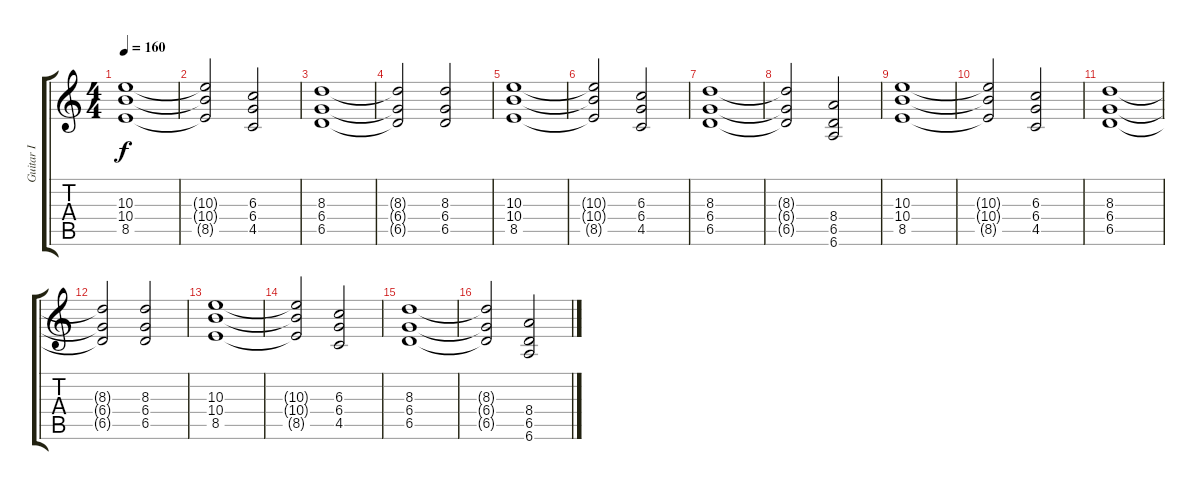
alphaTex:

\track ("Guitar I" "Guitar I") {instrument distortionguitar}
\staff {score tabs}
\tuning (Eb4 Bb3 Gb3 Db3 Ab2 Eb2) {hide}
\ts (4 4)
\tempo 160
\clef g2
\ks c
(10.3 10.4 8.5).1{dy f} |
(10.3{t} 10.4{t} 8.5{t}).2 (6.3 6.4 4.5).2 |
(8.3 6.4 6.5).1 |
(8.3{t} 6.4{t} 6.5{t}).2 (8.3 6.4 6.5).2 |
(10.3 10.4 8.5).1 |
(10.3{t} 10.4{t} 8.5{t}).2 (6.3 6.4 4.5).2 |
(8.3 6.4 6.5).1 |
(8.3{t} 6.4{t} 6.5{t}).2 (8.4 6.5 6.6).2 |
(10.3 10.4 8.5).1 |
(10.3{t} 10.4{t} 8.5{t}).2 (6.3 6.4 4.5).2 |
(8.3 6.4 6.5).1 |
(8.3{t} 6.4{t} 6.5{t}).2 (8.3 6.4 6.5).2 |
(10.3 10.4 8.5).1 |
(10.3{t} 10.4{t} 8.5{t}).2 (6.3 6.4 4.5).2 |
(8.3 6.4 6.5).1 |
(8.3{t} 6.4{t} 6.5{t}).2 (8.4 6.5 6.6).2
